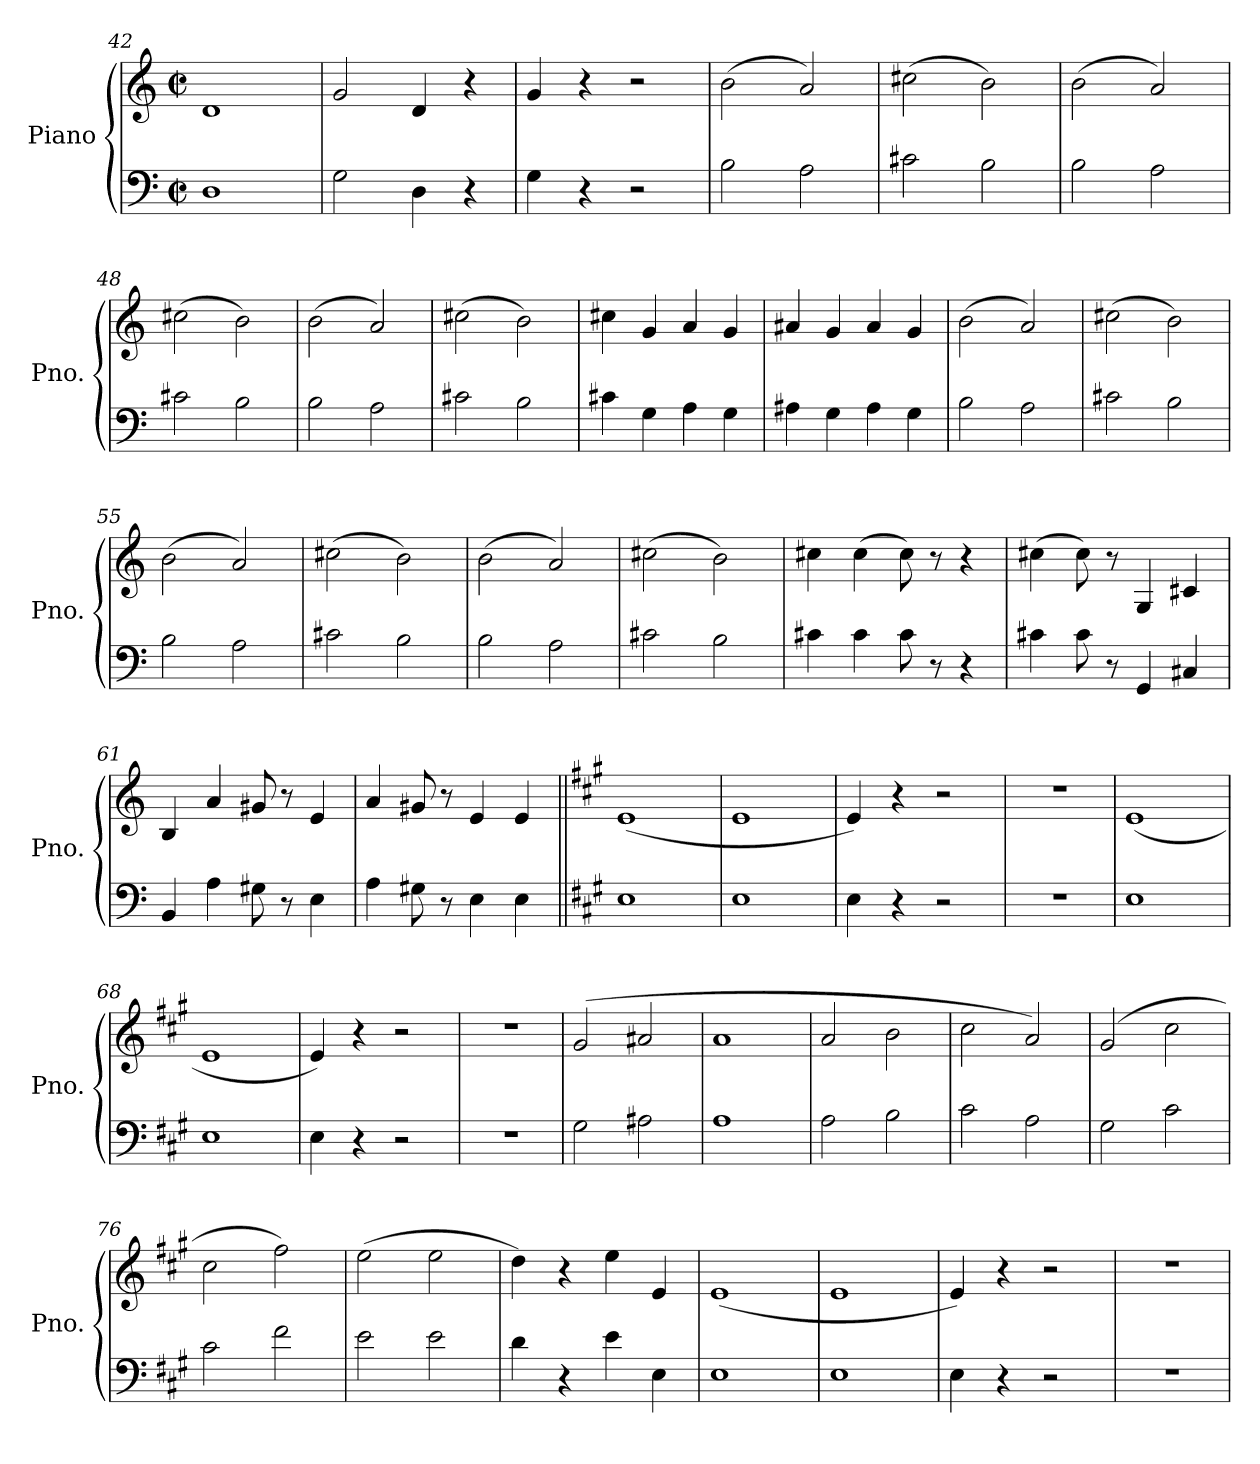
**kern	**kern
*part1	*part1
*staff2	*staff1
*I"Piano	*
*I'Pno.	*
*clefF4	*clefG2
*k[]	*k[]
*M2/2	*M2/2
*met(c|)	*met(c|)
=42	=42
1D	1d
=43	=43
2G\	2g/
4D\	4d/
4r	4r
=44	=44
4G\	4g/
4r	4r
2r	2r
=45	=45
2B\	(2b\
2A\	2a/)
=46	=46
2c#X\	(2cc#X\
2B\	2b\)
=47	=47
2B\	(2b\
2A\	2a/)
=48	=48
2c#X\	(2cc#X\
2B\	2b\)
!!LO:LB:g=z
=49	=49
2B\	(2b\
2A\	2a/)
=50	=50
2c#X\	(2cc#X\
2B\	2b\)
=51	=51
4c#X\	4cc#X\
4G\	4g/
4A\	4a/
4G\	4g/
=52	=52
4A#X\	4a#X/
4G\	4g/
4A#\	4a#/
4G\	4g/
=53	=53
2B\	(2b\
2A\	2a/)
=54	=54
2c#X\	(2cc#X\
2B\	2b\)
=55	=55
2B\	(2b\
2A\	2a/)
=56	=56
2c#X\	(2cc#X\
2B\	2b\)
=57	=57
2B\	(2b\
2A\	2a/)
=58	=58
2c#X\	(2cc#X\
2B\	2b\)
=59	=59
4c#X\	4cc#X\
4c#\	(4cc#\
8c#\	8cc#\)
8r	8r
4r	4r
!!LO:PB:g=z
=60	=60
4c#X\	(4cc#X\
8c#\	8cc#\)
8r	8r
4GG/	4G/
4C#X/	4c#X/
=61	=61
4BB/	4B/
4A\	4a/
8G#X\	8g#X/
8r	8r
4E\	4e/
=62	=62
4A\	4a/
8G#X\	8g#X/
8r	8r
4E\	4e/
4E\	4e/
=63||	=63||
*k[f#c#g#]	*k[f#c#g#]
1E	(1e
=64	=64
1E	1e
=65	=65
4E\	4e/)
4r	4r
2r	2r
=66	=66
1r	1r
=67	=67
1E	(1e
=68	=68
1E	1e
=69	=69
4E\	4e/)
4r	4r
2r	2r
!!LO:LB:g=z
=70	=70
1r	1r
=71	=71
2G#\	(2g#/
2A#X\	2a#X/
=72	=72
1A	1a
=73	=73
2A\	2a/
2B\	2b\
=74	=74
2c#\	2cc#\
2A\	2a/)
=75	=75
2G#\	(2g#/
2c#\	2cc#\
=76	=76
2c#\	2cc#\
2f#\	2ff#\)
=77	=77
2e\	(2ee\
2e\	2ee\
=78	=78
4d\	4dd\)
4r	4r
4e\	4ee\
4E\	4e/
=79	=79
1E	(1e
=80	=80
1E	1e
=81	=81
4E\	4e/)
4r	4r
2r	2r
=82	=82
1r	1r
=	=
*-	*-
